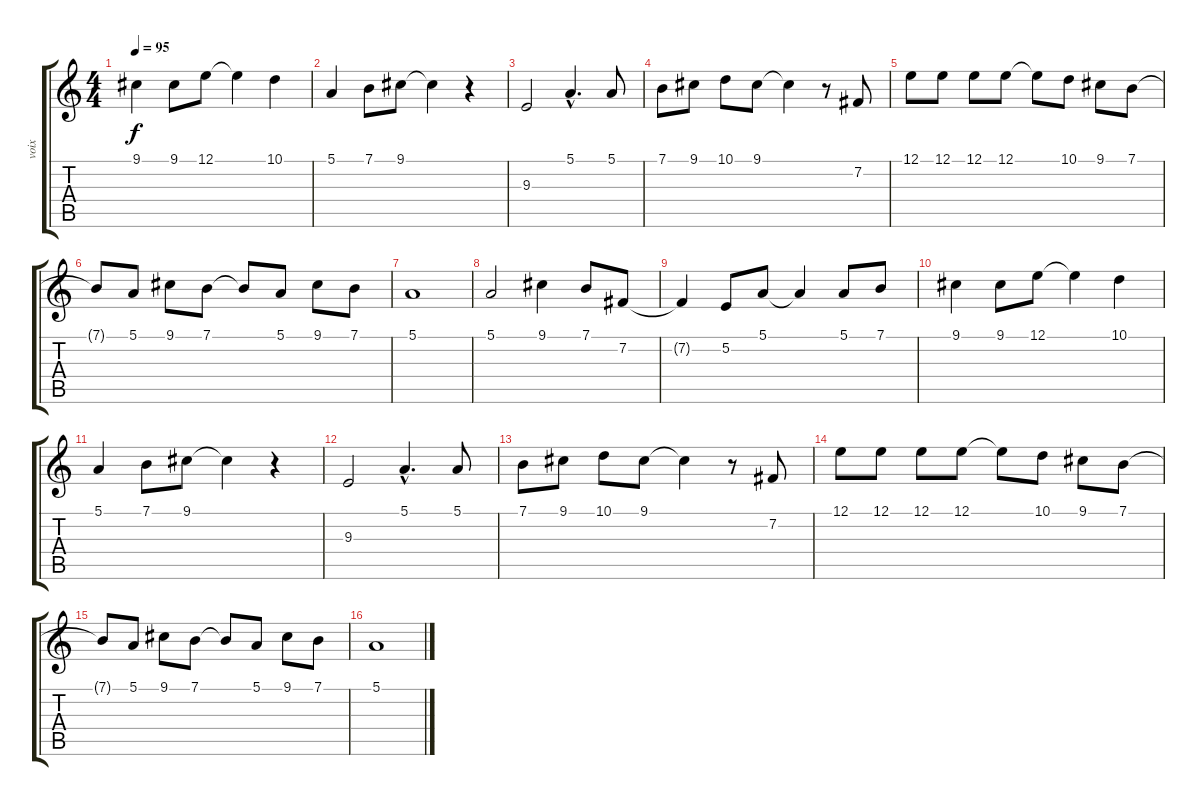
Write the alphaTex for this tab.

\track ("voix" "voix") {instrument acousticgrandpiano}
\staff {score tabs}
\tuning (E4 B3 G3 D3 A2 E2) {hide}
\ts (4 4)
\tempo 95
\clef g2
\ks c
9.1.4{dy f} 9.1.8 12.1.8 12.1{t}.4 10.1.4 |
5.1.4 7.1.8 9.1.8 9.1{t}.4 r.4 |
9.3.2 5.1{hac}.4{d} 5.1.8 |
7.1.8 9.1.8 10.1.8 9.1.8 9.1{t}.4 r.8 7.2.8 |
12.1.8 12.1.8 12.1.8 12.1.8 12.1{t}.8 10.1.8 9.1.8 7.1.8 |
7.1{t}.8 5.1.8 9.1.8 7.1.8 7.1{t}.8 5.1.8 9.1.8 7.1.8 |
5.1.1 |
5.1.2 9.1.4 7.1.8 7.2.8 |
7.2{t}.4 5.2.8 5.1.8 5.1{t}.4 5.1.8 7.1.8 |
9.1.4 9.1.8 12.1.8 12.1{t}.4 10.1.4 |
5.1.4 7.1.8 9.1.8 9.1{t}.4 r.4 |
9.3.2 5.1{hac}.4{d} 5.1.8 |
7.1.8 9.1.8 10.1.8 9.1.8 9.1{t}.4 r.8 7.2.8 |
12.1.8 12.1.8 12.1.8 12.1.8 12.1{t}.8 10.1.8 9.1.8 7.1.8 |
7.1{t}.8 5.1.8 9.1.8 7.1.8 7.1{t}.8 5.1.8 9.1.8 7.1.8 |
5.1.1
